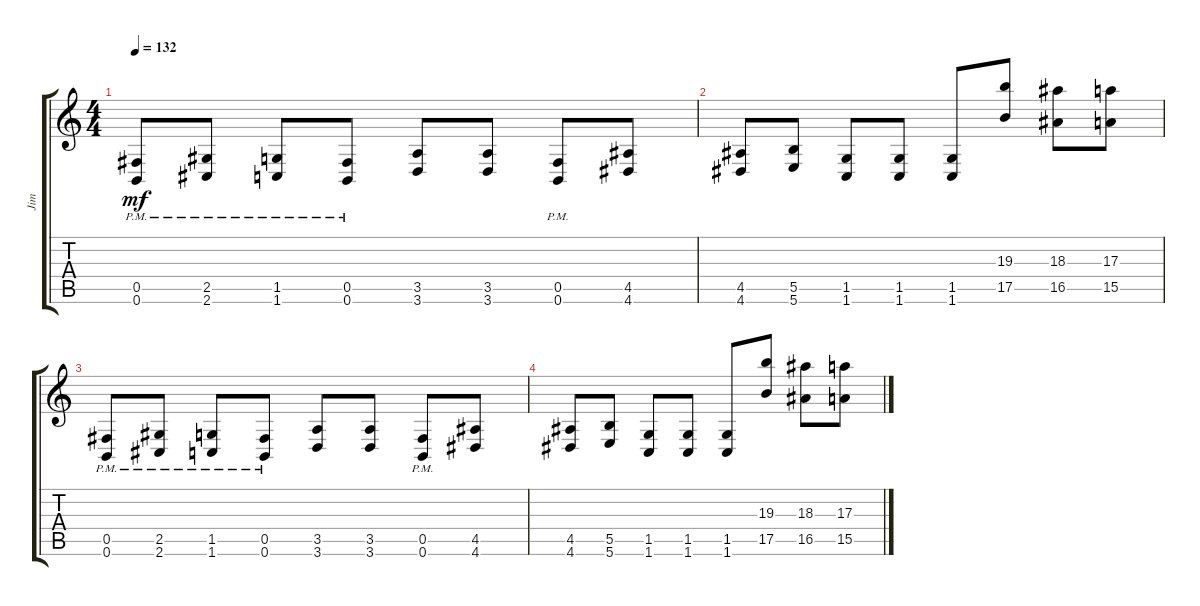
\track ("Jim" "Jim") {instrument distortionguitar}
\staff {score tabs}
\tuning (Db4 Ab3 E3 B2 Gb2 B1) {hide}
\ts (4 4)
\tempo 132
\clef g2
\ks c
(0.5{pm} 0.6{pm}).8{dy mf} (2.5{pm} 2.6{pm}).8 (1.5{pm} 1.6{pm}).8 (0.5{pm} 0.6{pm}).8 (3.5 3.6).8 (3.5 3.6).8 (0.5{pm} 0.6{pm}).8 (4.5 4.6).8 |
(4.5 4.6).8 (5.5 5.6).8 (1.5 1.6).8 (1.5 1.6).8 (1.5 1.6).8 (19.3 17.5).8 (18.3 16.5).8 (17.3 15.5).8 |
(0.5{pm} 0.6{pm}).8 (2.5{pm} 2.6{pm}).8 (1.5{pm} 1.6{pm}).8 (0.5{pm} 0.6{pm}).8 (3.5 3.6).8 (3.5 3.6).8 (0.5{pm} 0.6{pm}).8 (4.5 4.6).8 |
(4.5 4.6).8 (5.5 5.6).8 (1.5 1.6).8 (1.5 1.6).8 (1.5 1.6).8 (19.3 17.5).8 (18.3 16.5).8 (17.3 15.5).8
